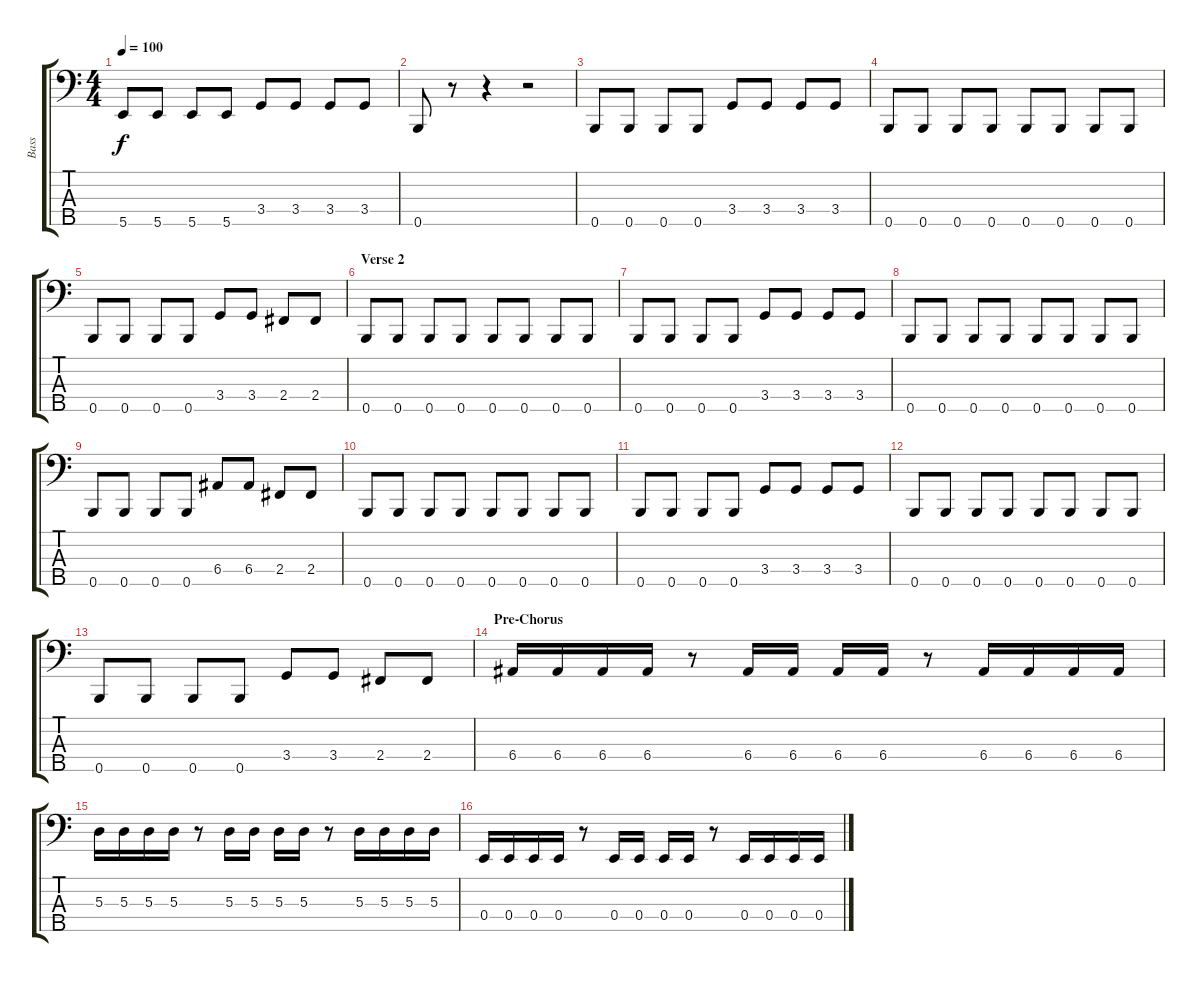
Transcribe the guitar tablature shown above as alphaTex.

\track ("Bass" "Bass") {instrument electricbasspick}
\staff {score tabs}
\tuning (G2 D2 A1 E1 B0) {hide}
\ts (4 4)
\tempo 100
\clef f4
\ks c
5.5.8{dy f} 5.5.8 5.5.8 5.5.8 3.4.8 3.4.8 3.4.8 3.4.8 |
0.5.8 r.8 r.4 r.2 |
0.5.8 0.5.8 0.5.8 0.5.8 3.4.8 3.4.8 3.4.8 3.4.8 |
0.5.8 0.5.8 0.5.8 0.5.8 0.5.8 0.5.8 0.5.8 0.5.8 |
0.5.8 0.5.8 0.5.8 0.5.8 3.4.8 3.4.8 2.4.8 2.4.8 |
\section ("" "Verse 2")
0.5.8 0.5.8 0.5.8 0.5.8 0.5.8 0.5.8 0.5.8 0.5.8 |
0.5.8 0.5.8 0.5.8 0.5.8 3.4.8 3.4.8 3.4.8 3.4.8 |
0.5.8 0.5.8 0.5.8 0.5.8 0.5.8 0.5.8 0.5.8 0.5.8 |
0.5.8 0.5.8 0.5.8 0.5.8 6.4.8 6.4.8 2.4.8 2.4.8 |
0.5.8 0.5.8 0.5.8 0.5.8 0.5.8 0.5.8 0.5.8 0.5.8 |
0.5.8 0.5.8 0.5.8 0.5.8 3.4.8 3.4.8 3.4.8 3.4.8 |
0.5.8 0.5.8 0.5.8 0.5.8 0.5.8 0.5.8 0.5.8 0.5.8 |
0.5.8 0.5.8 0.5.8 0.5.8 3.4.8 3.4.8 2.4.8 2.4.8 |
\section ("" "Pre-Chorus")
6.4.16 6.4.16 6.4.16 6.4.16 r.8 6.4.16 6.4.16 6.4.16 6.4.16 r.8 6.4.16 6.4.16 6.4.16 6.4.16 |
5.3.16 5.3.16 5.3.16 5.3.16 r.8 5.3.16 5.3.16 5.3.16 5.3.16 r.8 5.3.16 5.3.16 5.3.16 5.3.16 |
0.4.16 0.4.16 0.4.16 0.4.16 r.8 0.4.16 0.4.16 0.4.16 0.4.16 r.8 0.4.16 0.4.16 0.4.16 0.4.16
